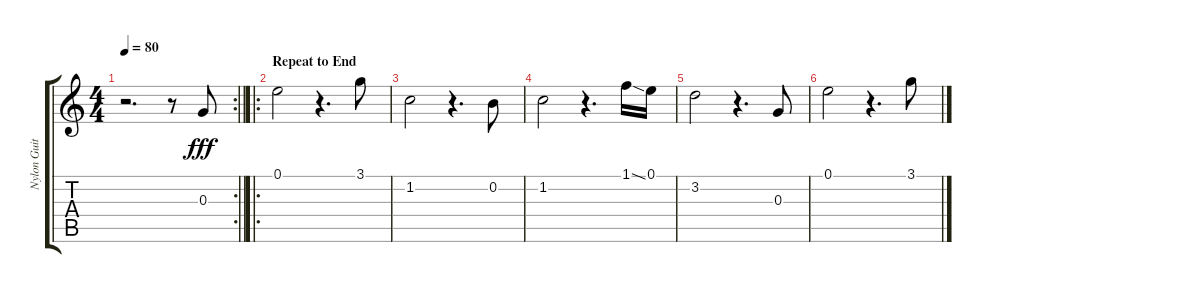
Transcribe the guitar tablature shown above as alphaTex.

\track ("Nylon Guitar" "Nylon Guit") {instrument acousticguitarnylon}
\staff {score tabs}
\tuning (E4 B3 G3 D3 A2 E2) {hide}
\rc 2
\ts (4 4)
\tempo 80
\clef g2
\barLineRight lightlight
\ks c
r.2{d dy fff} r.8 0.3.8 |
\ro
\section ("" "Repeat to End")
0.1.2 r.4{d} 3.1.8 |
1.2.2{volume 0} r.4{d} 0.2.8 |
1.2.2 r.4{d} 1.1{ss}.16 0.1.16 |
3.2.2 r.4{d} 0.3.8 |
0.1.2 r.4{d} 3.1.8
